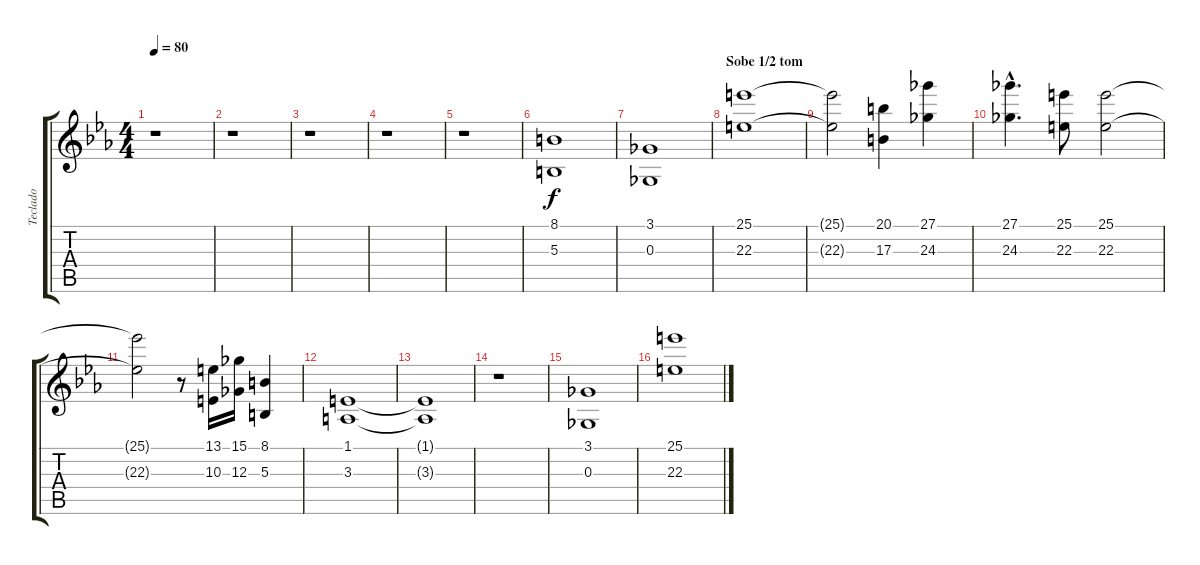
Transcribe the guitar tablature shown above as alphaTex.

\track ("Teclado" "Teclado") {instrument violin}
\staff {score tabs}
\tuning (Eb4 Bb3 Gb3 Db3 Ab2 Eb2) {hide}
\ts (4 4)
\tempo 80
\clef g2
\ks eb
r.1{dy f} |
r.1 |
r.1 |
r.1 |
r.1 |
(8.1 5.3).1 |
(3.1 0.3).1 |
\section ("" "Sobe 1/2 tom")
(25.1 22.3).1 |
(25.1{t} 22.3{t}).2 (20.1 17.3).4 (27.1 24.3).4 |
(27.1{hac} 24.3{hac}).4{d} (25.1 22.3).8 (25.1 22.3).2 |
(25.1{t} 22.3{t}).2 r.8 (13.1 10.3).16 (15.1 12.3).16 (8.1 5.3).4 |
(1.1 3.3).1 |
(1.1{t} 3.3{t}).1 |
r.1 |
(3.1 0.3).1 |
(25.1 22.3).1
